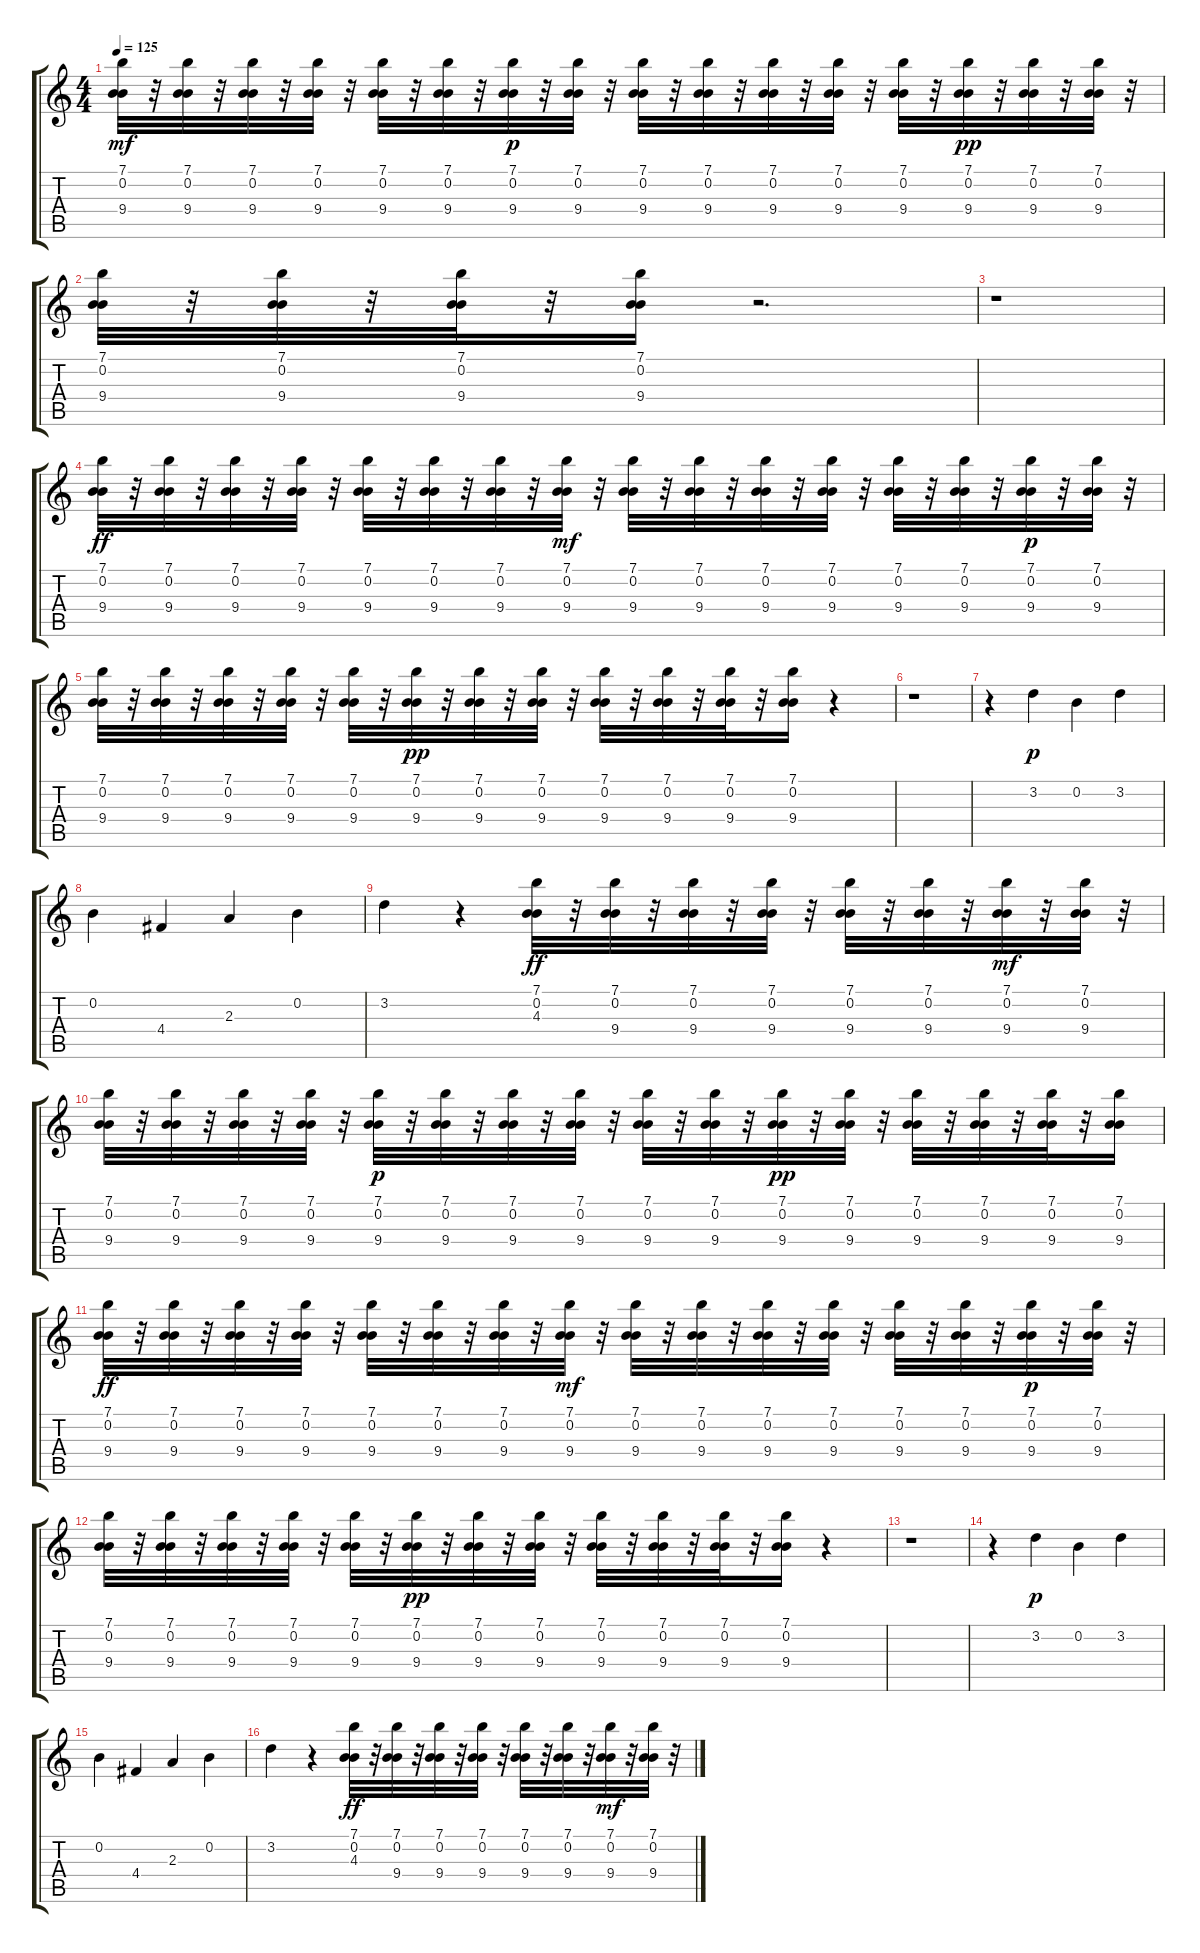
\track "" {instrument electricguitarjazz}
\staff {score tabs}
\tuning (E4 B3 G3 D3 A2 E2) {hide}
\ts (4 4)
\tempo 125
\clef g2
\ks c
(7.1 0.2 9.4).32{dy mf} r.32 (7.1 0.2 9.4).32 r.32 (7.1 0.2 9.4).32 r.32 (7.1 0.2 9.4).32 r.32 (7.1 0.2 9.4).32 r.32 (7.1 0.2 9.4).32 r.32 (7.1 0.2 9.4).32{dy p} r.32 (7.1 0.2 9.4).32 r.32 (7.1 0.2 9.4).32 r.32 (7.1 0.2 9.4).32 r.32 (7.1 0.2 9.4).32 r.32 (7.1 0.2 9.4).32 r.32 (7.1 0.2 9.4).32 r.32 (7.1 0.2 9.4).32{dy pp} r.32 (7.1 0.2 9.4).32 r.32 (7.1 0.2 9.4).32 r.32 |
(7.1 0.2 9.4).32 r.32 (7.1 0.2 9.4).32 r.32 (7.1 0.2 9.4).32 r.32 (7.1 0.2 9.4).16 r.2{d} |
r.1 |
(7.1 0.2 9.4).32{dy ff} r.32 (7.1 0.2 9.4).32 r.32 (7.1 0.2 9.4).32 r.32 (7.1 0.2 9.4).32 r.32 (7.1 0.2 9.4).32 r.32 (7.1 0.2 9.4).32 r.32 (7.1 0.2 9.4).32 r.32 (7.1 0.2 9.4).32{dy mf} r.32 (7.1 0.2 9.4).32 r.32 (7.1 0.2 9.4).32 r.32 (7.1 0.2 9.4).32 r.32 (7.1 0.2 9.4).32 r.32 (7.1 0.2 9.4).32 r.32 (7.1 0.2 9.4).32 r.32 (7.1 0.2 9.4).32{dy p} r.32 (7.1 0.2 9.4).32 r.32 |
(7.1 0.2 9.4).32 r.32 (7.1 0.2 9.4).32 r.32 (7.1 0.2 9.4).32 r.32 (7.1 0.2 9.4).32 r.32 (7.1 0.2 9.4).32 r.32 (7.1 0.2 9.4).32{dy pp} r.32 (7.1 0.2 9.4).32 r.32 (7.1 0.2 9.4).32 r.32 (7.1 0.2 9.4).32 r.32 (7.1 0.2 9.4).32 r.32 (7.1 0.2 9.4).32 r.32 (7.1 0.2 9.4).16 r.4 |
r.1 |
r.4 3.2.4{dy p} 0.2.4 3.2.4 |
0.2.4 4.4.4 2.3.4 0.2.4 |
3.2.4 r.4 (7.1 0.2 4.3).32{dy ff} r.32 (7.1 0.2 9.4).32 r.32 (7.1 0.2 9.4).32 r.32 (7.1 0.2 9.4).32 r.32 (7.1 0.2 9.4).32 r.32 (7.1 0.2 9.4).32 r.32 (7.1 0.2 9.4).32{dy mf} r.32 (7.1 0.2 9.4).32 r.32 |
(7.1 0.2 9.4).32 r.32 (7.1 0.2 9.4).32 r.32 (7.1 0.2 9.4).32 r.32 (7.1 0.2 9.4).32 r.32 (7.1 0.2 9.4).32{dy p} r.32 (7.1 0.2 9.4).32 r.32 (7.1 0.2 9.4).32 r.32 (7.1 0.2 9.4).32 r.32 (7.1 0.2 9.4).32 r.32 (7.1 0.2 9.4).32 r.32 (7.1 0.2 9.4).32{dy pp} r.32 (7.1 0.2 9.4).32 r.32 (7.1 0.2 9.4).32 r.32 (7.1 0.2 9.4).32 r.32 (7.1 0.2 9.4).32 r.32 (7.1 0.2 9.4).16 |
(7.1 0.2 9.4).32{dy ff} r.32 (7.1 0.2 9.4).32 r.32 (7.1 0.2 9.4).32 r.32 (7.1 0.2 9.4).32 r.32 (7.1 0.2 9.4).32 r.32 (7.1 0.2 9.4).32 r.32 (7.1 0.2 9.4).32 r.32 (7.1 0.2 9.4).32{dy mf} r.32 (7.1 0.2 9.4).32 r.32 (7.1 0.2 9.4).32 r.32 (7.1 0.2 9.4).32 r.32 (7.1 0.2 9.4).32 r.32 (7.1 0.2 9.4).32 r.32 (7.1 0.2 9.4).32 r.32 (7.1 0.2 9.4).32{dy p} r.32 (7.1 0.2 9.4).32 r.32 |
(7.1 0.2 9.4).32 r.32 (7.1 0.2 9.4).32 r.32 (7.1 0.2 9.4).32 r.32 (7.1 0.2 9.4).32 r.32 (7.1 0.2 9.4).32 r.32 (7.1 0.2 9.4).32{dy pp} r.32 (7.1 0.2 9.4).32 r.32 (7.1 0.2 9.4).32 r.32 (7.1 0.2 9.4).32 r.32 (7.1 0.2 9.4).32 r.32 (7.1 0.2 9.4).32 r.32 (7.1 0.2 9.4).16 r.4 |
r.1 |
r.4 3.2.4{dy p} 0.2.4 3.2.4 |
0.2.4 4.4.4 2.3.4 0.2.4 |
3.2.4 r.4 (7.1 0.2 4.3).32{dy ff} r.32 (7.1 0.2 9.4).32 r.32 (7.1 0.2 9.4).32 r.32 (7.1 0.2 9.4).32 r.32 (7.1 0.2 9.4).32 r.32 (7.1 0.2 9.4).32 r.32 (7.1 0.2 9.4).32{dy mf} r.32 (7.1 0.2 9.4).32 r.32
